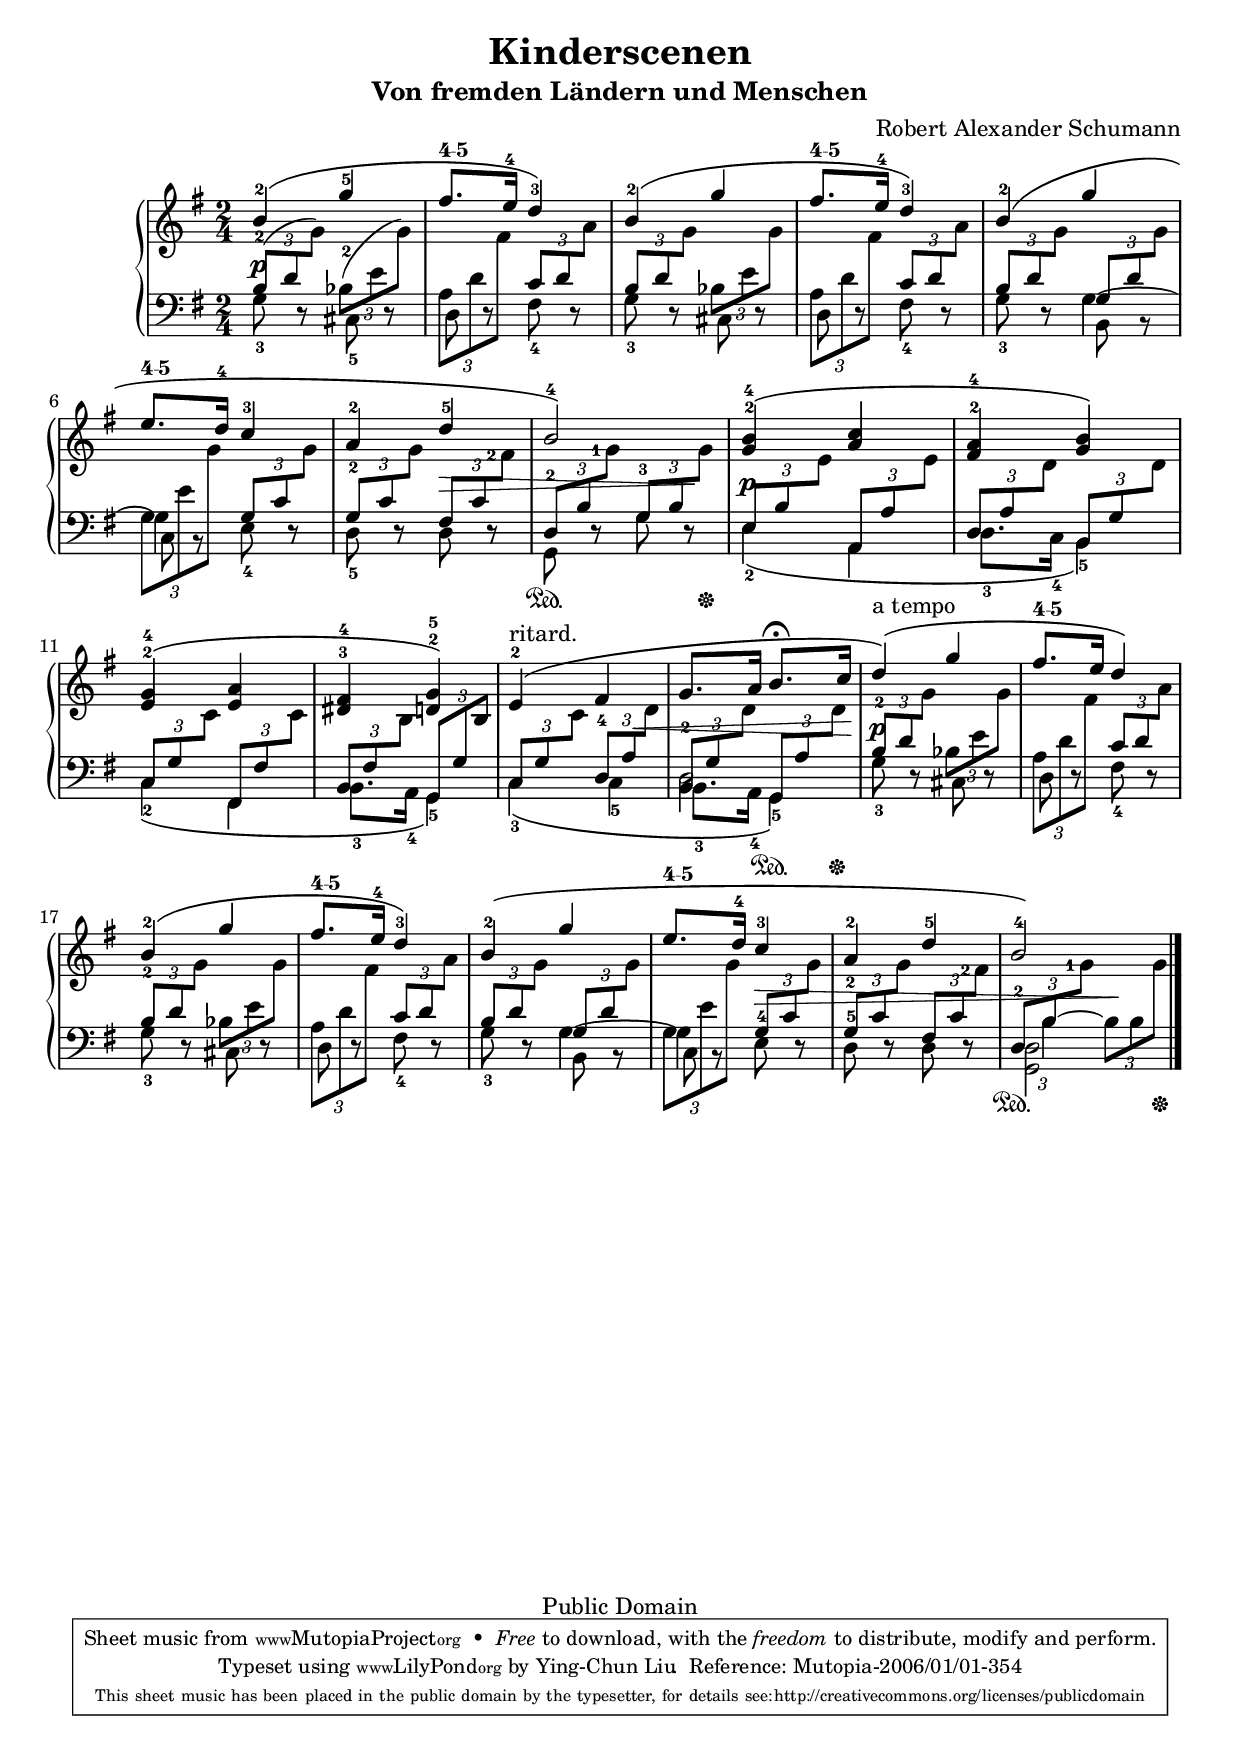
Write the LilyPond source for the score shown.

% PaulLiu
% 
\version "2.6.0"
\header {
 title = "Kinderscenen"
 subtitle = "Von fremden Ländern und Menschen"
 composer = "Robert Alexander Schumann"
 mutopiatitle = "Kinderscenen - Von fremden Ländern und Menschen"
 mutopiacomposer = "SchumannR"
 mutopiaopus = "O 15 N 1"
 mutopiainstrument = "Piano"
 date = "18th C."
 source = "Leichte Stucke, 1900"
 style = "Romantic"
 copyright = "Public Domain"
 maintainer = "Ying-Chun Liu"
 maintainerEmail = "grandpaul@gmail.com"
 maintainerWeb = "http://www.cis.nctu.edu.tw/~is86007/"
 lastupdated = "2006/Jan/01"

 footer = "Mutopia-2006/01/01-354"
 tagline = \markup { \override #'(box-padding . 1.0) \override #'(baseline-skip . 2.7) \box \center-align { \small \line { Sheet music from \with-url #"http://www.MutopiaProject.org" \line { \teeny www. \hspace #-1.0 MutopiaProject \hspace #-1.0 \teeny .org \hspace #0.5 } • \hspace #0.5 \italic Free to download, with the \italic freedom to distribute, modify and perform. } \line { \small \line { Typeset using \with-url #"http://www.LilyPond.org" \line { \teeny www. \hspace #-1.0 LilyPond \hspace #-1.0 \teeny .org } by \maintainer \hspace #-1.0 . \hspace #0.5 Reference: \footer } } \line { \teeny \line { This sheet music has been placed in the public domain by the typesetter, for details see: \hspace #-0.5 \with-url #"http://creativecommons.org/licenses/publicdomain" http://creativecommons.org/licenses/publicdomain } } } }
}

fingerDU = \set fingeringOrientations = #'(down up)
fingerD = \set fingeringOrientations = #'(down)
fingerUL = \set fingeringOrientations = #'(up left)
fingerUR = \set fingeringOrientations = #'(up right)
fingerU = \set fingeringOrientations = #'(up)
fingerL = \set fingeringOrientations = #'(left)
fingerLRUD = \set fingeringOrientations = #'(left right up down)


repeattr = {
	\relative c {
		\context Voice = "repeattr" {
			\stemDown
			\repeat volta 1
			{ s2 s2 s2 s2 s2 s2 s2 s2 }
			\repeat volta 1 
			{ s2 s2 s2 s2 s2 s2
			  s2 s2 s2 s2 s2 s2 s2
			  s2
			}
			\bar "|."
		}
	}
}

pedaltr =  {
s2 s2 s2 s2 s2 s2 s2 s4\sustainDown s8 s16 s16\sustainUp
s2 s2 s2 s2 s2 s4 s8\sustainDown s16 s16\sustainUp
s2 s2 s2 s2 s2 s2 s2
s4\sustainDown s8 s16 s16\sustainUp
}

dynamictr = {
			s4\p s4  s2 s2 s2 s2 s2 s4 s4\> s4 s8 s8\!
			s4\p s4 s2 s2 s2 s4 s8 s8\< s4 s8 s16 s16\!
			s4\p s4 s2 s2 s2 s2 s4  s4\>  s2
			s4 s4\!
}


viola = {
	\relative c'' { 
		\context Voice = "viola" {
			\stemUp
			\phrasingSlurUp
			\fingerU
			b4-2 \( g'-5 
			fis8.^\markup { \fontsize #-3 \number "4-5" } e16-4 d4-3\) 
			b-2\( g' 
			fis8.^\markup { \fontsize #-3 \number "4-5" } e16-4 d4-3\)
			b-2\( g' 
			e8.^\markup { \fontsize #-3 \number "4-5" } d16-4 c4-3 
			a4-2 d-5 b2-4\)
%
			<g-2 b-4>4\( <a c> 
			<fis-2 a-4> <g b>\)
			<e-2 g-4>\( <e a> 
			<dis-3 fis-4> <d-2 g-5>\)
			e-2^"ritard."\( fis g8. a16  b8.^\fermata 
			c16 d4^"a tempo"\)\( g fis8.^\markup { \fontsize #-3 \number "4-5" } e16 d4\)
			b-2\( g' fis8.^\markup { \fontsize #-3 \number "4-5" } e16-4 d4-3\)
			b-2\( g' e8.^\markup { \fontsize #-3 \number "4-5" } d16-4 c4-3 a-2 d-5 b2-4\)
		}
	}
}

oboes = {
	\relative c'' { 
		\context Voice = "oboe" {
			\stemNeutral
			\fingerU
			\change Staff=down
			\times 2/3 {<b,-2>8 ( d 
			\change Staff=up  g ) }

			\change Staff=down 
			\times 2/3 {<bes,-2>8 ( e 
			\change Staff=up  g ) }

	\override TupletBracket  #'number-visibility = ##f
			\change Staff=down
			\times 2/3 {a,8 d 
			\change Staff=up  fis }
			
			\change Staff=down
			\times 2/3 {c8 d 
			\change Staff=up a' }
			
			\change Staff=down
			\times 2/3 {b,8 d 
			\change Staff=up g }

			\change Staff=down
			\times 2/3 {bes,8 e 
			\change Staff=up g }
 
			\change Staff=down
			\times 2/3 {a,8 d 
			\change Staff=up fis }

			\change Staff=down
			\times 2/3 {c8 d 
			\change Staff=up a' }

			\change Staff=down
			\times 2/3 {b,8 d 
			\change Staff=up g }

			\change Staff=down
			\times 2/3 {g,8 d' 
			\change Staff=up g }

			\change Staff=down
			\times 2/3 {g,8 e' 
			\change Staff=up g }

			\change Staff=down
			\times 2/3 {g,8 c 
			\change Staff=up g' }

			\change Staff=down
			\times 2/3 {<g,-2>8 c 
			\change Staff=up g' }

			\change Staff=down
			\times 2/3 {fis,8 c' 
			\fingerL
			\change Staff=up <fis-2> }

			\fingerU
			\change Staff=down
			\times 2/3 {<d,-2>8 b' 
			\fingerL
			\change Staff=up <g'-1> }

			\fingerU
			\change Staff=down
			\times 2/3 {<g,-3>8 b 
			\change Staff=up g' }
%
			\change Staff=down
			\times 2/3 {e,8 b' 
			\change Staff=up e }
			
			\change Staff=down
			\times 2/3 {a,,8 a' 
			\change Staff=up e' }

			\change Staff=down
			\times 2/3 {d,8 a' 
			\change Staff=up d }

			\change Staff=down
			\times 2/3 {b,8 g' 
			\change Staff=up d' }

			\change Staff=down
			\times 2/3 {c,8 g' 
			\change Staff=up c }

			\change Staff=down
			\times 2/3 {fis,,8 fis' 
			\change Staff=up c' }

			\change Staff=down
			\times 2/3 {b,8 fis' 
			\change Staff=up b }

			\change Staff=down
			\times 2/3 {g,8 g' 
			\change Staff=up b }

			\change Staff=down
			\times 2/3 {c,8 g' 
			\change Staff=up c }

			\change Staff=down
			\times 2/3 {<d,-4>8 a' 
			\change Staff=up d }

			\change Staff=down
			\times 2/3 {<b,-2>8 g' 
			\change Staff=up d' }

			\change Staff=down
			\times 2/3 {g,,8 a' 
			\change Staff=up d }

			\change Staff=down
			\times 2/3 {<b-2>8 d 
			\change Staff=up g }

			\change Staff=down
			\times 2/3 {bes,8 e 
			\change Staff=up g }

			\change Staff=down
			\times 2/3 {a,8 d 
			\change Staff=up fis }

			\change Staff=down
			\times 2/3 {c8 d 
			\change Staff=up a' }

			\change Staff=down
			\times 2/3 {<b,-2>8 d 
			\change Staff=up g }

			\change Staff=down
			\times 2/3 {bes,8 e 
			\change Staff=up g }

			\change Staff=down
			\times 2/3 {a,8 d 
			\change Staff=up fis }

			\change Staff=down
			\times 2/3 {c8 d 
			\change Staff=up a' }

			\change Staff=down
			\times 2/3 {b,8 d 
			\change Staff=up g }

			\change Staff=down
			\times 2/3 {g,8 d' 
			\change Staff=up g }

			\change Staff=down
			\times 2/3 {g,8 e' 
			\change Staff=up g }

			\change Staff=down
			\times 2/3 {g,8 c 
			\change Staff=up g' }

			\change Staff=down
			\times 2/3 {<g,-2>8 c 
			\change Staff=up g' }

			\change Staff=down
			\times 2/3 {fis,8 c' 
			\fingerL
			\change Staff=up <fis-2> }
			\fingerU

			\change Staff=down
			\times 2/3 {<d,-2>8 b' 
			\fingerL
			\change Staff=up <g'-1> }
			\fingerU

%			\change Staff=down
%			\times 2/3 { b,8 b8 
%			\change Staff=up g' }
			s4

		}
	}
}

bassvoices =  {
	\relative c' {
		\context Voice = "bassvoice" {
			\stemDown
			\fingerD
			<g-3>8 r8 <cis,-5> r d r <fis-4> r <g-3> r cis, r d r <fis-4> r 
			<g-3> r b,  r  c r <e-4> r <d-5> r d r g, r g' r
%
			\phrasingSlurDown
			<e-2>4 \( a, <d-3>8. <c-4>16  <b-5>4 \)
			<c-2> \( fis, <b-3>8. <a-4>16 <g-5>4 \)
			<c-3>4 \( <c-5>4 <b-3>8. <a-4>16 <g-5>4 \)
			<g'-3>8 r8 cis, r d r  <fis-4> r <g-3> r cis, r d r <fis-4> r 
			<g-3> r b,8  r8 c8  r8 e8-4 r8 d8-5 r8 d8 r8 
			<g, d'>2
		}
	}
}

bassvoicestwo =  {
	\relative c' {
		\context Voice = "bassvoicetwo" {
			\stemDown
			\slurDown
			s2 s2 s2 s2 s4 g4~ g4 s4 
			s2 s2
%
			s2 s2 s2 s2 s2
			d2 s2 s2 s2 s2 s4 g4~ g4 s4 s2
	\override TupletBracket #'number-visibility = ##f
	\override TupletBracket #'bracket-visibility = ##f
			\change Staff=down
			\times 2/3 {s8 b4~ }

			\change Staff=down
			\times 2/3 { b8 b8 
			\change Staff=up g'8 }
			
		}
	}
}



\score {
	\context PianoStaff <<
		\context Staff = "up" <<
			{
				\key g \major 
				\time 2/4
			}
			\viola
			\oboes
			\repeattr
		>>
		\context Dynamics = "dynamics" \dynamictr
		\context Staff = "down" <<
			\clef bass
			{
				\key g \major
				\time 2/4
			}
			\bassvoices
			\bassvoicestwo
		>>
		\context Dynamics = "pedal" \pedaltr

	>>
	\layout {
         \context {
           \type "Engraver_group_engraver"
           \name Dynamics
           \alias Voice % So that \cresc works, for example.
           \consists "Output_property_engraver"
     
           \consists "Piano_pedal_engraver"
           \consists "Script_engraver"
           \consists "Dynamic_engraver"
           \consists "Text_engraver"
     
           \override TextScript #'font-shape = #'italic
           \override DynamicText #'extra-offset = #'(0 . 2.5)
           \override Hairpin #'extra-offset = #'(0 . 2.5)
     
           \consists "Skip_event_swallow_translator"
     
           \consists "Axis_group_engraver"
         }
         \context {
           \PianoStaff
           \accepts Dynamics
           \override VerticalAlignment #'forced-distance = #7
         }
        }
	\midi {
	 \tempo 4 = 72
         \context {
           \type "Performer_group_performer"
           \name Dynamics
           \consists "Piano_pedal_performer"
           \consists "Span_dynamic_performer"
           \consists "Dynamic_performer"
         }
         \context {
           \PianoStaff
           \accepts Dynamics
         }
        }
}

%\score {
%	\context PianoStaff \notes <<
%		\context Staff = "up" <<
%			\key g \major 
%			\time 2/4
%			\viola
%			\oboes
%			\dynamictr
%			\repeattr
%		>>
%		\context Staff = "down" <<
%			\clef bass
%			\key g \major
%			\time 2/4
%			\bassvoices
%			\bassvoicestwo
%			\dynamictr
%		>>
%	>>
%	\midi{
%		\tempo 4 = 72
%	}
%}
